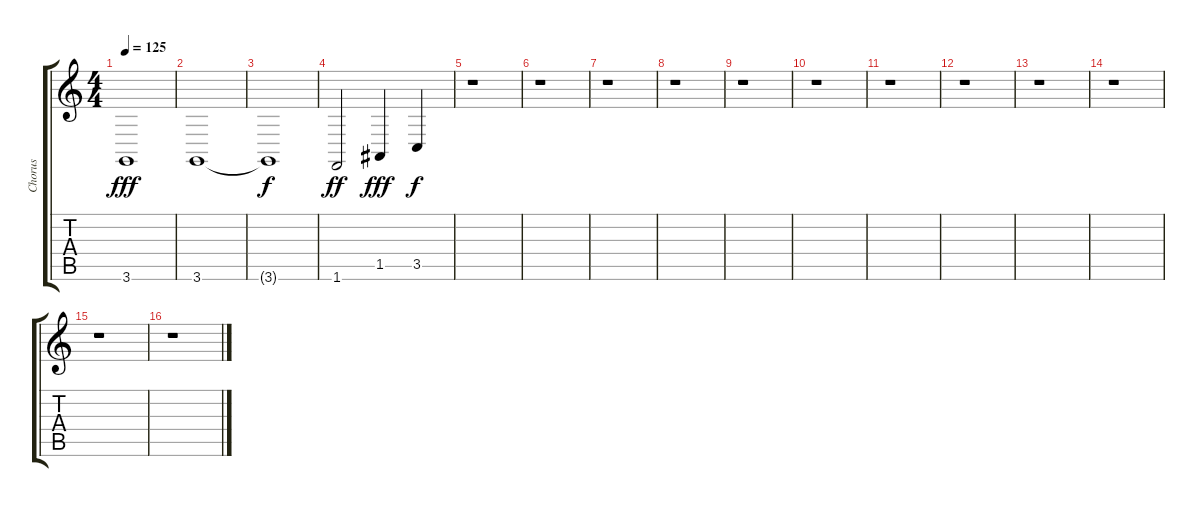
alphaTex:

\track ("Chorus" "Chorus") {instrument lead3calliope}
\staff {score tabs}
\tuning (E4 B3 G3 D3 A2 E2) {hide}
\ts (4 4)
\tempo 125
\clef g2
\ks c
3.6.1{dy fff} |
3.6.1 |
3.6{t}.1{dy f} |
1.6.2{dy ff} 1.5.4{dy fff} 3.5.4{dy f} |
r.1 |
r.1 |
r.1 |
r.1 |
r.1 |
r.1 |
r.1 |
r.1 |
r.1 |
r.1 |
r.1 |
r.1
